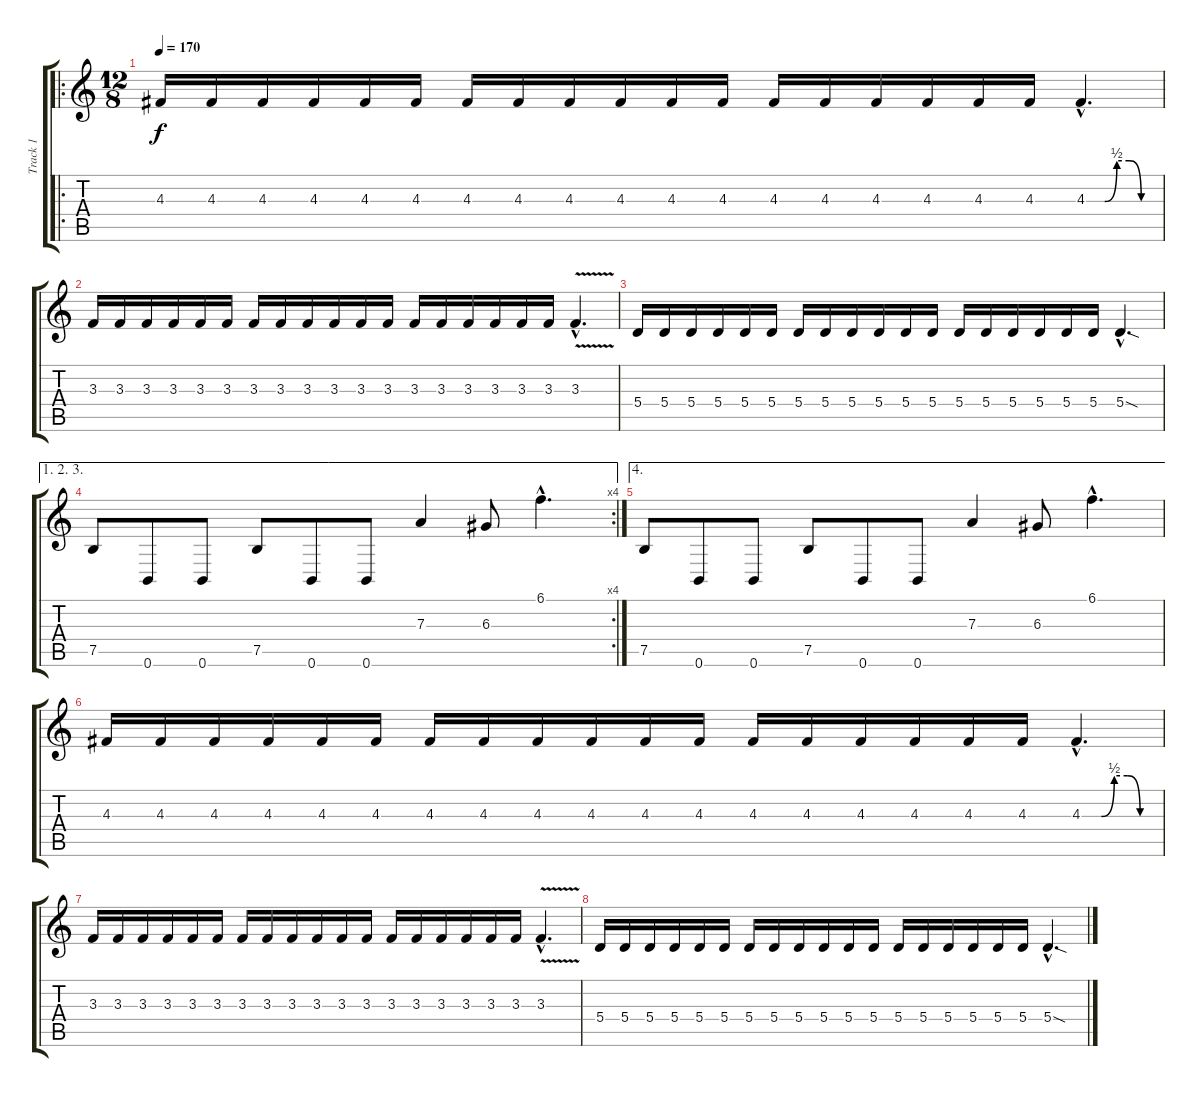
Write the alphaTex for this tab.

\track ("Track 1" "Track 1") {instrument overdrivenguitar}
\staff {score tabs}
\tuning (B3 Gb3 D3 A2 E2 B1) {hide}
\ro
\ts (12 8)
\tempo 170
\clef g2
\ks c
4.3.16{dy f instrument overdrivenguitar} 4.3.16 4.3.16 4.3.16 4.3.16 4.3.16 4.3.16 4.3.16 4.3.16 4.3.16 4.3.16 4.3.16 4.3.16 4.3.16 4.3.16 4.3.16 4.3.16 4.3.16 4.3{be (custom 0 0 15 0 25 2 35 2 45 0 60 0) hac}.4{d} |
3.3.16 3.3.16 3.3.16 3.3.16 3.3.16 3.3.16 3.3.16 3.3.16 3.3.16 3.3.16 3.3.16 3.3.16 3.3.16 3.3.16 3.3.16 3.3.16 3.3.16 3.3.16 3.3{v hac}.4{d} |
5.4.16 5.4.16 5.4.16 5.4.16 5.4.16 5.4.16 5.4.16 5.4.16 5.4.16 5.4.16 5.4.16 5.4.16 5.4.16 5.4.16 5.4.16 5.4.16 5.4.16 5.4.16 5.4{sod hac}.4{d} |
\ae (1 2 3)
\rc 4
7.5.8 0.6.8 0.6.8 7.5.8 0.6.8 0.6.8 7.3.4 6.3.8 6.1{hac}.4{d} |
\ae 4
7.5.8 0.6.8 0.6.8 7.5.8 0.6.8 0.6.8 7.3.4 6.3.8 6.1{hac}.4{d} |
4.3.16 4.3.16 4.3.16 4.3.16 4.3.16 4.3.16 4.3.16 4.3.16 4.3.16 4.3.16 4.3.16 4.3.16 4.3.16 4.3.16 4.3.16 4.3.16 4.3.16 4.3.16 4.3{be (custom 0 0 15 0 25 2 35 2 45 0 60 0) hac}.4{d} |
3.3.16 3.3.16 3.3.16 3.3.16 3.3.16 3.3.16 3.3.16 3.3.16 3.3.16 3.3.16 3.3.16 3.3.16 3.3.16 3.3.16 3.3.16 3.3.16 3.3.16 3.3.16 3.3{v hac}.4{d} |
5.4.16 5.4.16 5.4.16 5.4.16 5.4.16 5.4.16 5.4.16 5.4.16 5.4.16 5.4.16 5.4.16 5.4.16 5.4.16 5.4.16 5.4.16 5.4.16 5.4.16 5.4.16 5.4{sod hac}.4{d}
